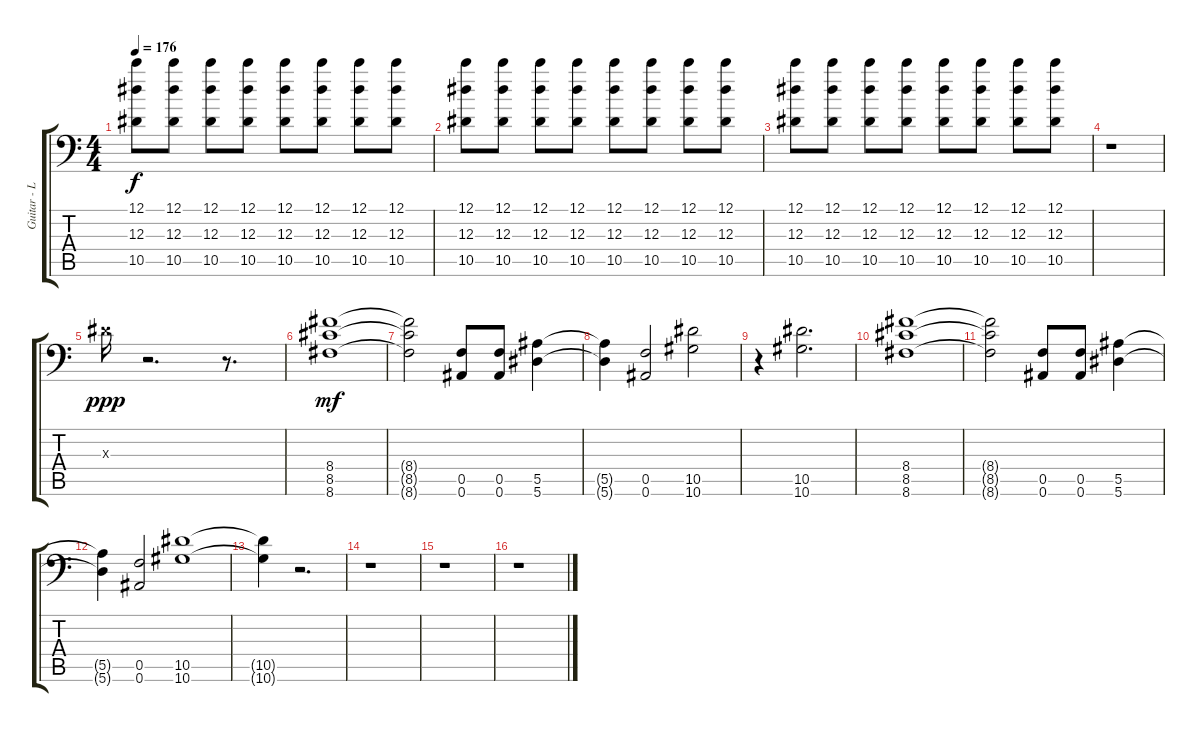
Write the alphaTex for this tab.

\track ("Guitar - Lead" "Guitar - L") {instrument distortionguitar}
\staff {score tabs}
\tuning (C4 G3 Eb3 Bb2 F2 Bb1) {hide}
\ts (4 4)
\tempo 176
\clef f4
\ks c
(12.1 12.3 10.5).8{dy f} (12.1 12.3 10.5).8 (12.1 12.3 10.5).8 (12.1 12.3 10.5).8 (12.1 12.3 10.5).8 (12.1 12.3 10.5).8 (12.1 12.3 10.5).8 (12.1 12.3 10.5).8 |
(12.1 12.3 10.5).8 (12.1 12.3 10.5).8 (12.1 12.3 10.5).8 (12.1 12.3 10.5).8 (12.1 12.3 10.5).8 (12.1 12.3 10.5).8 (12.1 12.3 10.5).8 (12.1 12.3 10.5).8 |
(12.1 12.3 10.5).8 (12.1 12.3 10.5).8 (12.1 12.3 10.5).8 (12.1 12.3 10.5).8 (12.1 12.3 10.5).8 (12.1 12.3 10.5).8 (12.1 12.3 10.5).8 (12.1 12.3 10.5).8 |
r.1 |
0.3{x}.16{dy ppp} r.2{d} r.8{d} |
(8.4 8.5 8.6).1{dy mf} |
(8.4{t} 8.5{t} 8.6{t}).2 (0.5 0.6).8 (0.5 0.6).8 (5.5 5.6).4 |
(5.5{t} 5.6{t}).4 (0.5 0.6).2 (10.5 10.6).2 |
r.4 (10.5 10.6).2{d} |
(8.4 8.5 8.6).1 |
(8.4{t} 8.5{t} 8.6{t}).2 (0.5 0.6).8 (0.5 0.6).8 (5.5 5.6).4 |
(5.5{t} 5.6{t}).4 (0.5 0.6).2 (10.5 10.6).1 |
(10.5{t} 10.6{t}).4 r.2{d} |
r.1 |
r.1 |
r.1
